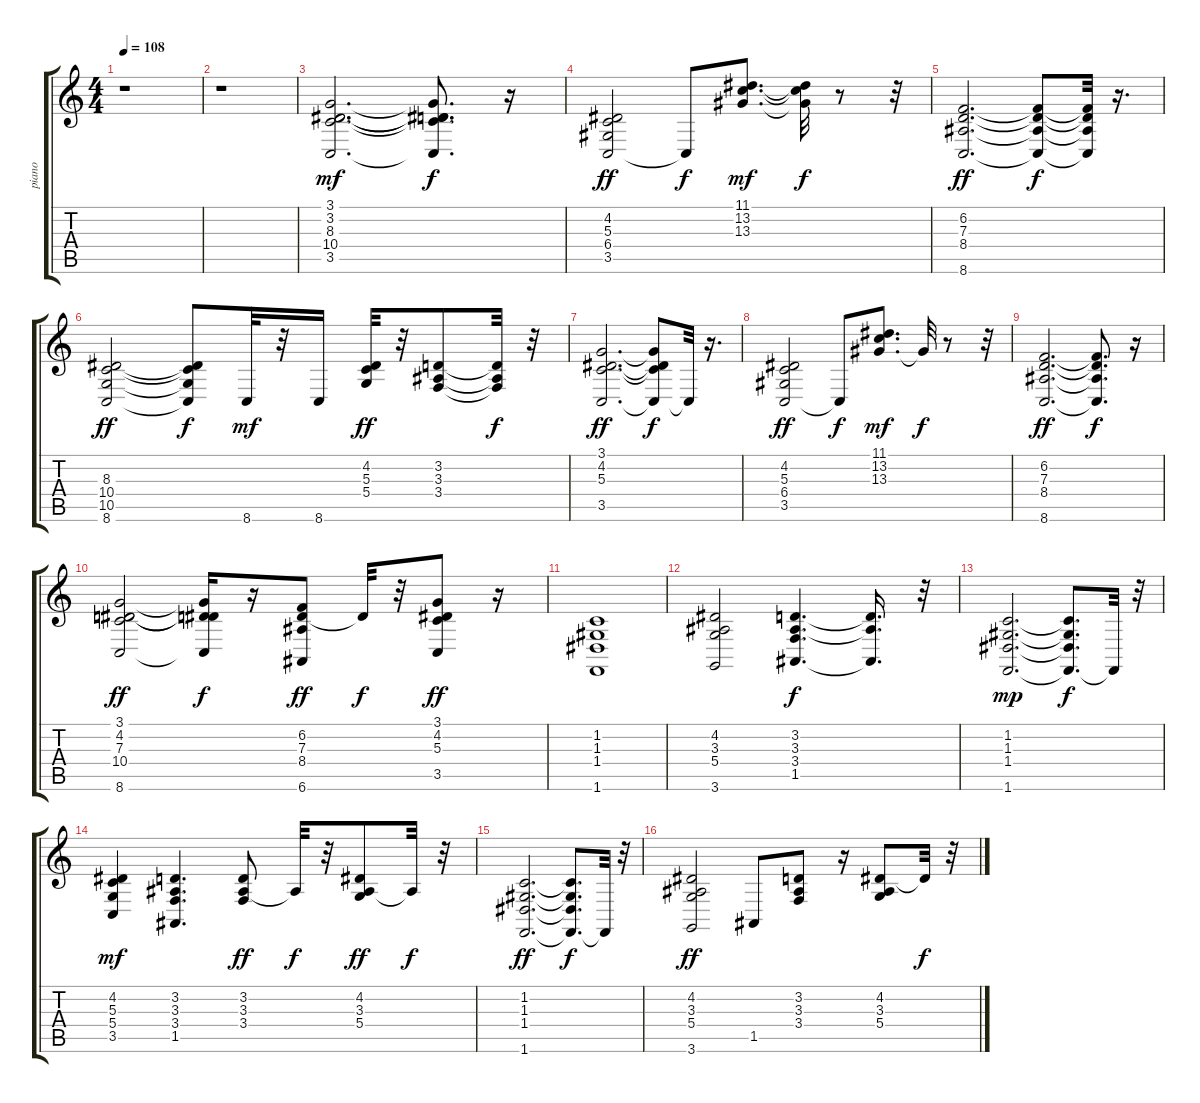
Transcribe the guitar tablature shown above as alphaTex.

\track ("piano   " "piano   ") {instrument brightacousticpiano}
\staff {score tabs}
\tuning (E4 B3 G3 D3 A2 E2) {hide}
\ts (4 4)
\tempo 108
\clef g2
\ks c
r.1{dy f} |
r.1 |
(3.1 3.2 8.3 10.4 3.5).2{d dy mf} (3.1{t} 3.2{t} 8.3{t} 10.4{t} 3.5{t}).8{d dy f} r.16 |
(4.2 5.3 6.4 3.5).2{dy ff} 3.5{t}.8{dy f} (11.1 13.2 13.3).8{d dy mf} (11.1{t} 13.2{t} 13.3{t}).32{dy f} r.8 r.32 |
(6.2 7.3 8.4 8.6).2{d dy ff} (6.2{t} 7.3{t} 8.4{t} 8.6{t}).8{dy f} (6.2{t} 7.3{t} 8.4{t} 8.6{t}).32 r.16{d} |
(8.3 10.4 10.5 8.6).2{dy ff} (8.3{t} 10.4{t} 10.5{t} 8.6{t}).8{dy f} 8.6.32{dy mf} r.32 8.6.16 (4.2 5.3 5.4).32{dy ff} r.32 (3.2 3.3 3.4).8 (3.2{t} 3.3{t} 3.4{t}).32{dy f} r.32 |
(3.1 4.2 5.3 3.5).2{d dy ff} (3.1{t} 4.2{t} 5.3{t} 3.5{t}).8{dy f} 3.5{t}.32 r.16{d} |
(4.2 5.3 6.4 3.5).2{dy ff} 3.5{t}.8{dy f} (11.1 13.2 13.3).8{d dy mf} 13.3{t}.32{dy f} r.8 r.32 |
(6.2 7.3 8.4 8.6).2{d dy ff} (6.2{t} 7.3{t} 8.4{t} 8.6{t}).8{d dy f} r.16 |
(3.1 4.2 7.3 10.4 8.6).2{dy ff} (3.1{t} 4.2{t} 7.3{t} 8.6{t}).16{dy f} r.16 (6.2 7.3 8.4 6.6).8{dy ff} 7.3{t}.32{dy f} r.32 (3.1 4.2 5.3 3.5).8{dy ff} r.16 |
(1.2 1.3 1.4 1.6).1 |
(4.2 3.3 5.4 3.6).2 (3.2 3.3 3.4 1.5).4{d dy f} (3.2{t} 3.3{t} 1.5{t}).16{d} r.32 |
(1.2 1.3 1.4 1.6).2{d dy mp} (1.2{t} 1.3{t} 1.4{t} 1.6{t}).8{d dy f} 1.6{t}.32 r.32 |
(4.2 5.3 5.4 3.5).4{dy mf} (3.2 3.3 3.4 1.5).4{d} (3.2 3.3 3.4).8{dy ff} 3.3{t}.32{dy f} r.32 (4.2 3.3 5.4).8{dy ff} 3.3{t}.32{dy f} r.32 |
(1.2 1.3 1.4 1.6).2{d dy ff} (1.2{t} 1.3{t} 1.4{t} 1.6{t}).8{d dy f} 1.6{t}.32 r.32 |
(4.2 3.3 5.4 3.6).2{dy ff} 1.5.8 (3.2 3.3 3.4).8 r.16 (4.2 3.3 5.4).8 4.2{t}.32{dy f} r.32
